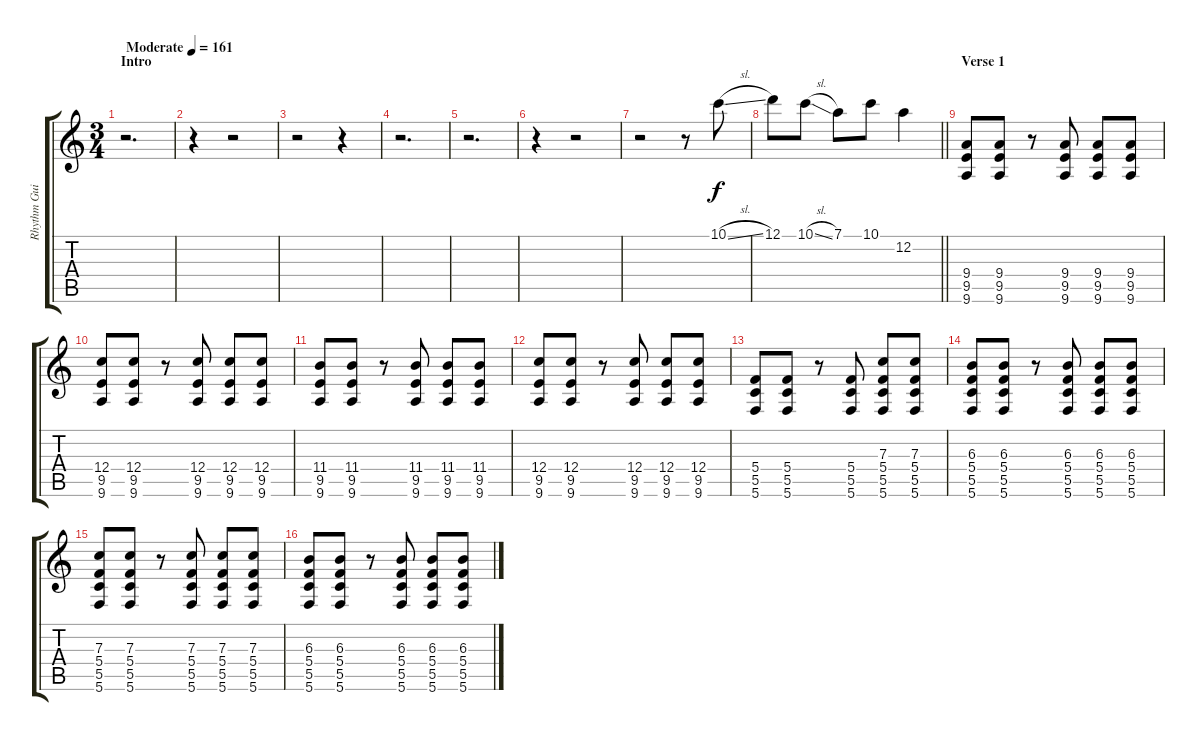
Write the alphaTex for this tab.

\track ("Rhythm Guitar - Ronnie Winter" "Rhythm Gui") {instrument distortionguitar}
\staff {score tabs}
\tuning (D4 A3 F3 C3 G2 C2) {hide}
\ts (3 4)
\section ("" "Intro")
\tempo (161 "Moderate")
\clef g2
\ks c
r.2{d dy f instrument distortionguitar} |
r.4 r.2 |
r.2 r.4 |
r.2{d} |
r.2{d} |
r.4 r.2 |
r.2 r.8 10.1{sl}.8 |
\barLineRight lightlight
12.1.8 10.1{sl}.8 7.1.8 10.1.8 12.2.4 |
\section ("" "Verse 1")
(9.4 9.5 9.6).8 (9.4 9.5 9.6).8 r.8 (9.4 9.5 9.6).8 (9.4 9.5 9.6).8 (9.4 9.5 9.6).8 |
(12.4 9.5 9.6).8 (12.4 9.5 9.6).8 r.8 (12.4 9.5 9.6).8 (12.4 9.5 9.6).8 (12.4 9.5 9.6).8 |
(11.4 9.5 9.6).8 (11.4 9.5 9.6).8 r.8 (11.4 9.5 9.6).8 (11.4 9.5 9.6).8 (11.4 9.5 9.6).8 |
(12.4 9.5 9.6).8 (12.4 9.5 9.6).8 r.8 (12.4 9.5 9.6).8 (12.4 9.5 9.6).8 (12.4 9.5 9.6).8 |
(5.4 5.5 5.6).8 (5.4 5.5 5.6).8 r.8 (5.4 5.5 5.6).8 (7.3 5.4 5.5 5.6).8 (7.3 5.4 5.5 5.6).8 |
(6.3 5.4 5.5 5.6).8 (6.3 5.4 5.5 5.6).8 r.8 (6.3 5.4 5.5 5.6).8 (6.3 5.4 5.5 5.6).8 (6.3 5.4 5.5 5.6).8 |
(7.3 5.4 5.5 5.6).8 (7.3 5.4 5.5 5.6).8 r.8 (7.3 5.4 5.5 5.6).8 (7.3 5.4 5.5 5.6).8 (7.3 5.4 5.5 5.6).8 |
(6.3 5.4 5.5 5.6).8 (6.3 5.4 5.5 5.6).8 r.8 (6.3 5.4 5.5 5.6).8 (6.3 5.4 5.5 5.6).8 (6.3 5.4 5.5 5.6).8
